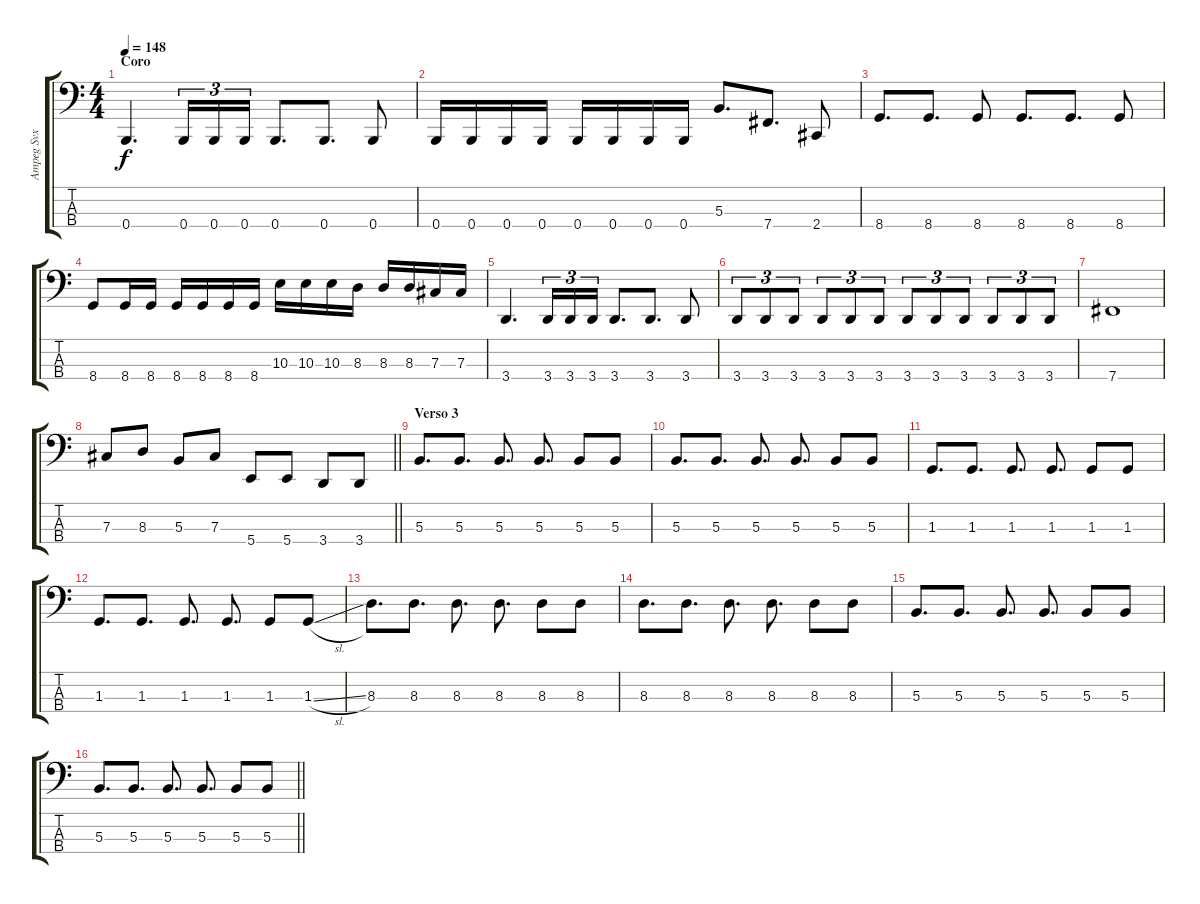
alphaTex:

\track ("Ampeg Svx " "Ampeg Svx ") {instrument slapbass2}
\staff {score tabs}
\tuning (E2 B1 Gb1 B0) {hide}
\ts (4 4)
\section ("" "Coro")
\tempo 148
\clef f4
\ks c
0.4.4{d dy f} 0.4.16{tu (3 2)} 0.4.16{tu (3 2)} 0.4.16{tu (3 2)} 0.4.8{d} 0.4.8{d} 0.4.8 |
0.4.16 0.4.16 0.4.16 0.4.16 0.4.16 0.4.16 0.4.16 0.4.16 5.3.8{d} 7.4.8{d} 2.4.8 |
8.4.8{d} 8.4.8{d} 8.4.8 8.4.8{d} 8.4.8{d} 8.4.8 |
8.4.8 8.4.16 8.4.16 8.4.16 8.4.16 8.4.16 8.4.16 10.3.16 10.3.16 10.3.16 8.3.16 8.3.16 8.3.16 7.3.16 7.3.16 |
3.4.4{d} 3.4.16{tu (3 2)} 3.4.16{tu (3 2)} 3.4.16{tu (3 2)} 3.4.8{d} 3.4.8{d} 3.4.8 |
3.4.8{tu (3 2)} 3.4.8{tu (3 2)} 3.4.8{tu (3 2)} 3.4.8{tu (3 2)} 3.4.8{tu (3 2)} 3.4.8{tu (3 2)} 3.4.8{tu (3 2)} 3.4.8{tu (3 2)} 3.4.8{tu (3 2)} 3.4.8{tu (3 2)} 3.4.8{tu (3 2)} 3.4.8{tu (3 2)} |
7.4.1 |
\barLineRight lightlight
7.3.8 8.3.8 5.3.8 7.3.8 5.4.8 5.4.8 3.4.8 3.4.8 |
\section ("" "Verso 3")
5.3.8{d} 5.3.8{d} 5.3.8{d} 5.3.8{d} 5.3.8 5.3.8 |
5.3.8{d} 5.3.8{d} 5.3.8{d} 5.3.8{d} 5.3.8 5.3.8 |
1.3.8{d} 1.3.8{d} 1.3.8{d} 1.3.8{d} 1.3.8 1.3.8 |
1.3.8{d} 1.3.8{d} 1.3.8{d} 1.3.8{d} 1.3.8 1.3{sl}.8 |
8.3.8{d} 8.3.8{d} 8.3.8{d} 8.3.8{d} 8.3.8 8.3.8 |
8.3.8{d} 8.3.8{d} 8.3.8{d} 8.3.8{d} 8.3.8 8.3.8 |
5.3.8{d} 5.3.8{d} 5.3.8{d} 5.3.8{d} 5.3.8 5.3.8 |
\barLineRight lightlight
5.3.8{d} 5.3.8{d} 5.3.8{d} 5.3.8{d} 5.3.8 5.3.8
